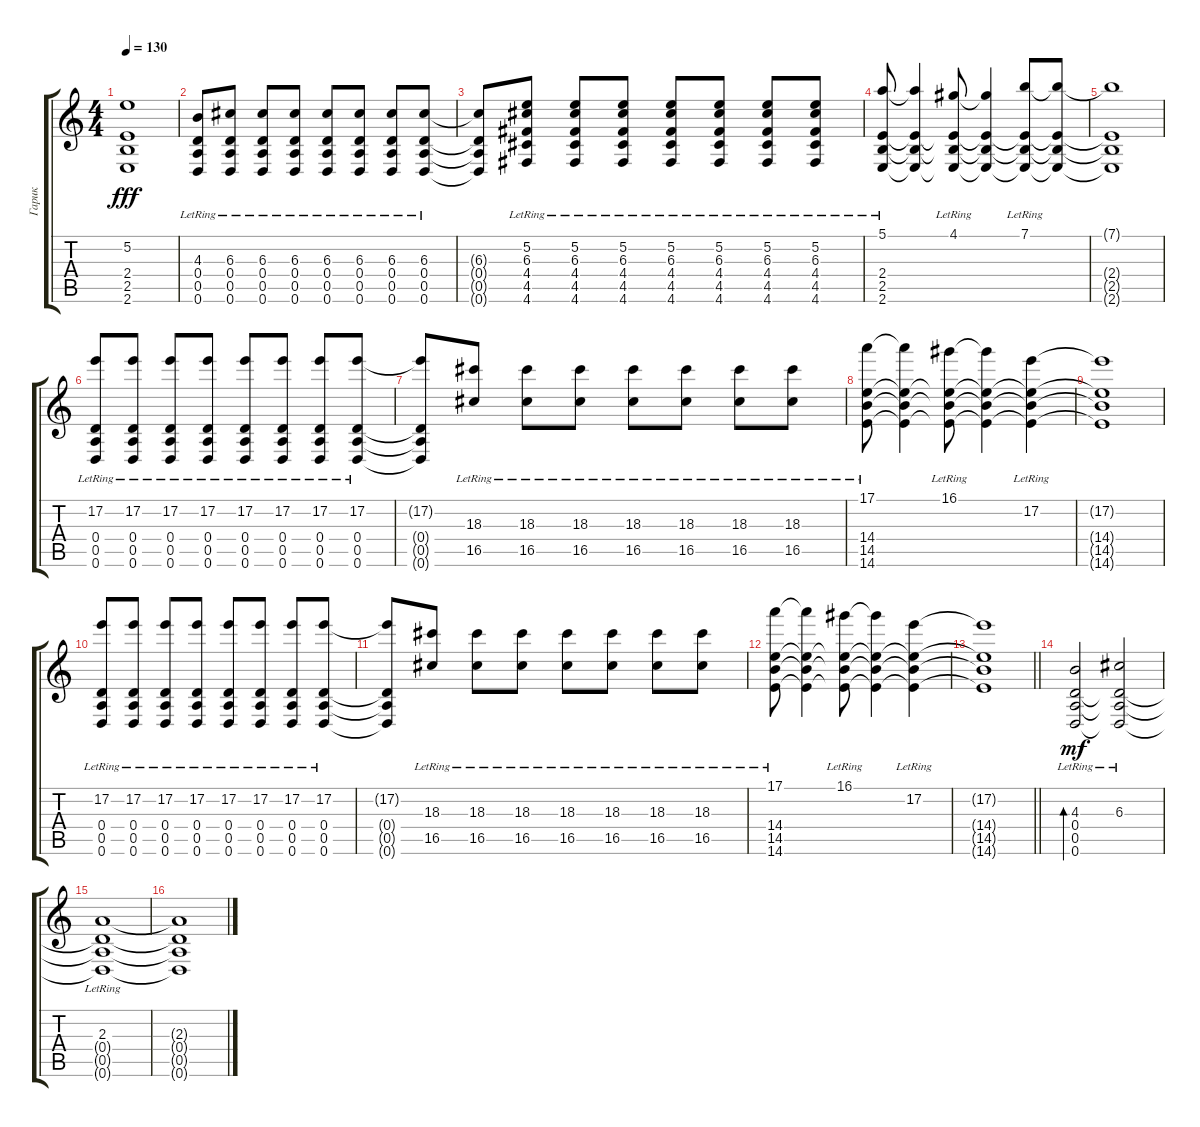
\track ("Гарик" "Гарик") {instrument distortionguitar}
\staff {score tabs}
\tuning (E4 B3 G3 D3 A2 D2) {hide}
\ts (4 4)
\tempo 130
\clef g2
\ks c
(5.2{t} 2.4{t} 2.5{t} 2.6{t}).1{dy fff} |
(4.3{lr} 0.4{lr} 0.5{lr} 0.6{lr}).8 (6.3{lr} 0.4{lr} 0.5{lr} 0.6{lr}).8 (6.3{lr} 0.4{lr} 0.5{lr} 0.6{lr}).8 (6.3{lr} 0.4{lr} 0.5{lr} 0.6{lr}).8 (6.3{lr} 0.4{lr} 0.5{lr} 0.6{lr}).8 (6.3{lr} 0.4{lr} 0.5{lr} 0.6{lr}).8 (6.3{lr} 0.4{lr} 0.5{lr} 0.6{lr}).8 (6.3{lr} 0.4{lr} 0.5{lr} 0.6{lr}).8 |
(6.3{t} 0.4{t} 0.5{t} 0.6{t}).8 (5.2{lr} 6.3{lr} 4.4{lr} 4.5{lr} 4.6{lr}).8 (5.2{lr} 6.3{lr} 4.4{lr} 4.5{lr} 4.6{lr}).8 (5.2{lr} 6.3{lr} 4.4{lr} 4.5{lr} 4.6{lr}).8 (5.2{lr} 6.3{lr} 4.4{lr} 4.5{lr} 4.6{lr}).8 (5.2{lr} 6.3{lr} 4.4{lr} 4.5{lr} 4.6{lr}).8 (5.2{lr} 6.3{lr} 4.4{lr} 4.5{lr} 4.6{lr}).8 (5.2{lr} 6.3{lr} 4.4{lr} 4.5{lr} 4.6{lr}).8 |
(5.1{lr} 2.4{lr} 2.5{lr} 2.6{lr}).8 (5.1{t} 2.4{t} 2.5{t} 2.6{t}).4 (4.1{lr} 2.4{t} 2.5{t} 2.6{t}).8 (4.1{t} 2.4{t} 2.5{t} 2.6{t}).4 (7.1{lr} 2.4{t} 2.5{t} 2.6{t}).8 (7.1{t} 2.4{t} 2.5{t} 2.6{t}).8 |
(7.1{t} 2.4{t} 2.5{t} 2.6{t}).1 |
(17.2{lr} 0.4{lr} 0.5{lr} 0.6{lr}).8 (17.2{lr} 0.4{lr} 0.5{lr} 0.6{lr}).8 (17.2{lr} 0.4{lr} 0.5{lr} 0.6{lr}).8 (17.2{lr} 0.4{lr} 0.5{lr} 0.6{lr}).8 (17.2{lr} 0.4{lr} 0.5{lr} 0.6{lr}).8 (17.2{lr} 0.4{lr} 0.5{lr} 0.6{lr}).8 (17.2{lr} 0.4{lr} 0.5{lr} 0.6{lr}).8 (17.2{lr} 0.4{lr} 0.5{lr} 0.6{lr}).8 |
(17.2{t} 0.4{t} 0.5{t} 0.6{t}).8 (18.3{lr} 16.5{lr}).8 (18.3{lr} 16.5{lr}).8 (18.3{lr} 16.5{lr}).8 (18.3{lr} 16.5{lr}).8 (18.3{lr} 16.5{lr}).8 (18.3{lr} 16.5{lr}).8 (18.3{lr} 16.5{lr}).8 |
(17.1{lr} 14.4{lr} 14.5{lr} 14.6{lr}).8 (17.1{t} 14.4{t} 14.5{t} 14.6{t}).4 (16.1{lr} 14.4{t} 14.5{t} 14.6{t}).8 (16.1{t} 14.4{t} 14.5{t} 14.6{t}).4 (17.2{lr} 14.4{t} 14.5{t} 14.6{t}).4 |
(17.2{t} 14.4{t} 14.5{t} 14.6{t}).1 |
(17.2{lr} 0.4{lr} 0.5{lr} 0.6{lr}).8 (17.2{lr} 0.4{lr} 0.5{lr} 0.6{lr}).8 (17.2{lr} 0.4{lr} 0.5{lr} 0.6{lr}).8 (17.2{lr} 0.4{lr} 0.5{lr} 0.6{lr}).8 (17.2{lr} 0.4{lr} 0.5{lr} 0.6{lr}).8 (17.2{lr} 0.4{lr} 0.5{lr} 0.6{lr}).8 (17.2{lr} 0.4{lr} 0.5{lr} 0.6{lr}).8 (17.2{lr} 0.4{lr} 0.5{lr} 0.6{lr}).8 |
(17.2{t} 0.4{t} 0.5{t} 0.6{t}).8 (18.3{lr} 16.5{lr}).8 (18.3{lr} 16.5{lr}).8 (18.3{lr} 16.5{lr}).8 (18.3{lr} 16.5{lr}).8 (18.3{lr} 16.5{lr}).8 (18.3{lr} 16.5{lr}).8 (18.3{lr} 16.5{lr}).8 |
(17.1{lr} 14.4{lr} 14.5{lr} 14.6{lr}).8 (17.1{t} 14.4{t} 14.5{t} 14.6{t}).4 (16.1{lr} 14.4{t} 14.5{t} 14.6{t}).8 (16.1{t} 14.4{t} 14.5{t} 14.6{t}).4 (17.2{lr} 14.4{t} 14.5{t} 14.6{t}).4 |
\barLineRight lightlight
(17.2{t} 14.4{t} 14.5{t} 14.6{t}).1 |
(4.3{lr} 0.4{lr} 0.5{lr} 0.6{lr}).2{bd 60 dy mf} (6.3{lr} 0.4{t} 0.5{t} 0.6{t}).2 |
(2.3{lr} 0.4{t} 0.5{t} 0.6{t}).1{volume 6} |
(2.3{t} 0.4{t} 0.5{t} 0.6{t}).1
